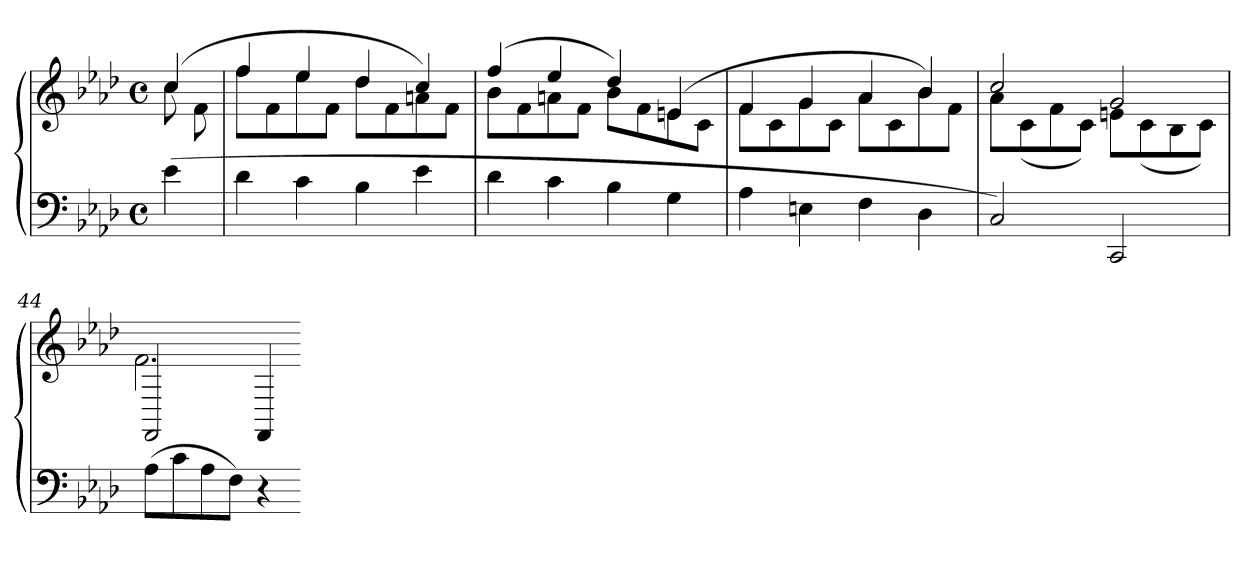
**kern	**kern
*part1	*part1
*staff2	*staff1
*clefF4	*clefG2
*k[b-e-a-d-]	*k[b-e-a-d-]
*f:	*f:
*M4/4	*M4/4
*met(c)	*met(c)
=	=
*	*^
(4e-	(4cc	8cc
.	.	8f
=40	=40	=40
4d-	4ff	8ffL
.	.	8f
4c	4ee-	8ee-
.	.	8fJ
4B-	4dd-	8dd-L
.	.	8f
4e-	4cc)	8an
.	.	8fJ
=41	=41	=41
4d-	(4ff	8b-L
.	.	8f
4c	4ee-	8an
.	.	8fJ
4B-	4dd-)	8b-L
.	.	8f
4G	(4en	8e
.	.	8cJ
=42	=42	=42
4A-	4f	8fL
.	.	8c
4En	4g	8g
.	.	8cJ
4F	4a-	8a-L
.	.	8c
4D-	4b-)	8b-
.	.	8fJ
=43	=43	=43
2C)	2cc	8a-L
.	.	(8c
.	.	8f
.	.	8cJ)
2CC	2g	8enL
.	.	(8c
.	.	8B-
.	.	8cJ)
=44	=44	=44
(8A-L	2FF	2.f
8c	.	.
8A-	.	.
8FJ)	.	.
4r	4FF	.
*	*v	*v
=-	=-
*-	*-
